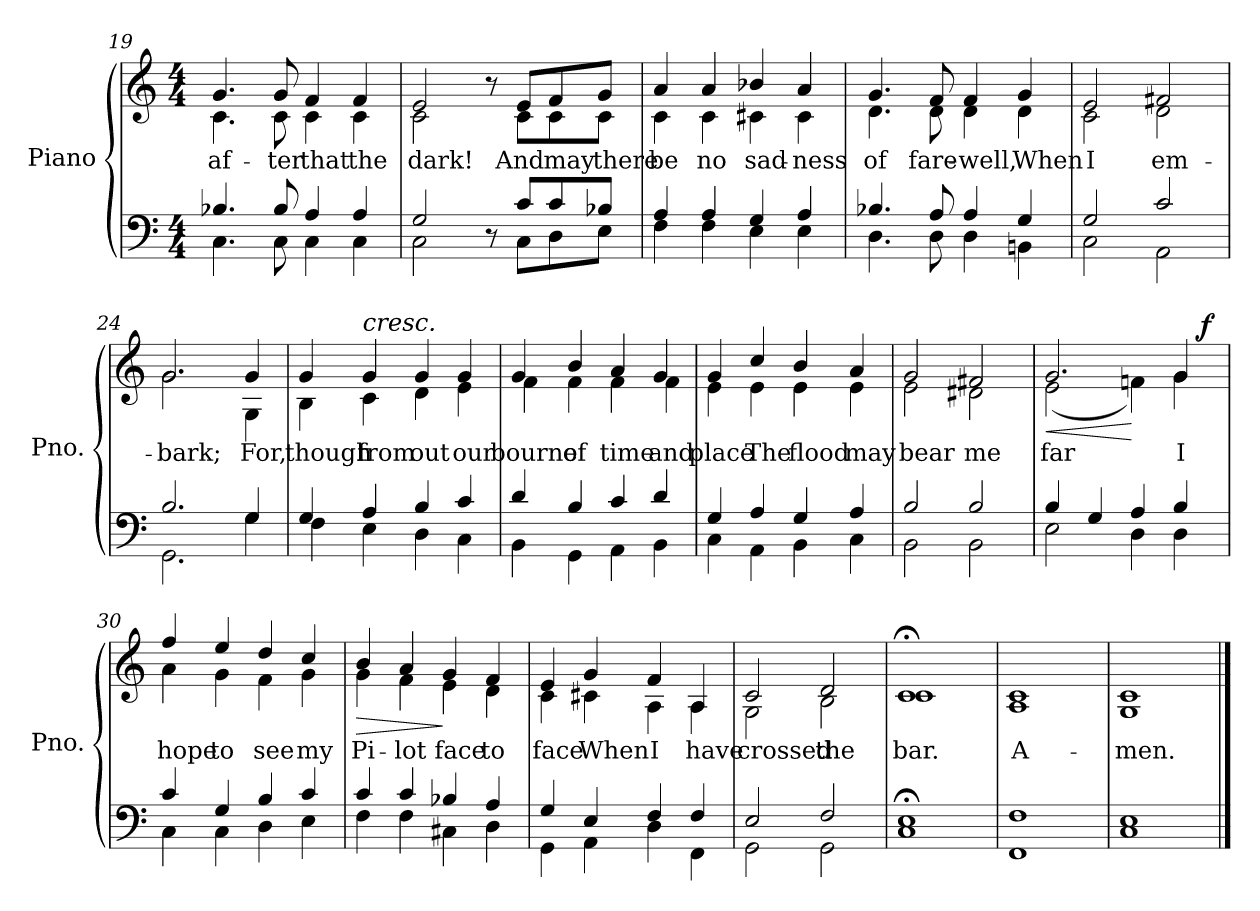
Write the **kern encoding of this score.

**kern	**kern	**text	**dynam
*part1	*part1	*part1	*part1
*staff2	*staff1	*staff1	*staff1/2
*I"Piano	*	*	*
*I'Pno.	*	*	*
!!LO:LB:g=z
*clefF4	*clefG2	*	*
*k[]	*k[]	*	*
*M4/4	*M4/4	*	*
=19	=19	=19	=19
*^	*	*	*
!	!	!	!LO:LY:b	!
*	*	*^	*	*
4.B-X/	4.C\	4.g/	4.c\	af-	.
!	!	!	!	!LO:LY:b	!
8B-/	8C\	8g/	8c\	-ter	.
!	!	!	!	!LO:LY:b	!
4A/	4C\	4f/	4c\	that	.
!	!	!	!	!LO:LY:b	!
4A/	4C\	4f/	4c\	the	.
=20	=20	=20	=20	=20	=20
!	!	!	!	!LO:LY:b	!
2G/	2C\	2e/	2c\	dark!	.
8r	8ryy	8r	8ryy	.	.
!	!	!	!	!LO:LY:b	!
8c/L	8C\L	8e/L	8c\L	And	.
!	!	!	!	!LO:LY:b	!
8c/	8D\	8f/	8c\	may	.
!	!	!	!	!LO:LY:b	!
8B-X/J	8E\J	8g/J	8c\J	there	.
=21	=21	=21	=21	=21	=21
!	!	!	!	!LO:LY:b	!
4A/	4F\	4a/	4c\	be	.
!	!	!	!	!LO:LY:b	!
4A/	4F\	4a/	4c\	no	.
!	!	!	!	!LO:LY:b	!
4G/	4E\	4b-X/	4c#X\	sad-	.
!	!	!	!	!LO:LY:b	!
4A/	4E\	4a/	4c#\	-ness	.
=22	=22	=22	=22	=22	=22
!	!	!	!	!LO:LY:b	!
4.B-X/	4.D\	4.g/	4.d\	of	.
!	!	!	!	!LO:LY:b	!
8A/	8D\	8f/	8d\	fare-	.
!	!	!	!	!LO:LY:b	!
4A/	4D\	4f/	4d\	-well,	.
!	!	!	!	!LO:LY:b	!
4G/	4BBn\	4g/	4d\	When	.
!!LO:LB:g=z	!!
=23	=23	=23	=23	=23	=23
!	!	!	!	!LO:LY:b	!
2G/	2C\	2e/	2c\	I	.
!	!	!	!	!LO:LY:b	!
2c/	2AA\	2f#X/	2d\	em-	.
=24	=24	=24	=24	=24	=24
!	!	!	!	!LO:LY:b	!
2.B/	2.GG\	2.g/	2.g\	-bark;	.
!	!	!	!	!LO:LY:b	!
4G/	4G\	4g/	4G\	For,	.
=25	=25	=25	=25	=25	=25
!	!	!	!	!LO:LY:b	!
4G/	4F\	4g/	4B\	though	.
!	!	!LO:TX:a:i:t=cresc.	!	!	!
!	!	!	!	!LO:LY:b	!
4A/	4E\	4g/	4c\	from	.
!	!	!	!	!LO:LY:b	!
4B/	4D\	4g/	4d\	out	.
!	!	!	!	!LO:LY:b	!
4c/	4C\	4g/	4e\	our	.
=26	=26	=26	=26	=26	=26
!	!	!	!	!LO:LY:b	!
4d/	4BB\	4g/	4f\	bourne	.
!	!	!	!	!LO:LY:b	!
4B/	4GG\	4b/	4f\	of	.
!	!	!	!	!LO:LY:b	!
4c/	4AA\	4a/	4f\	time	.
!	!	!	!	!LO:LY:b	!
4d/	4BB\	4g/	4f\	and	.
!!LO:LB:g=z	!!
=27	=27	=27	=27	=27	=27
!	!	!	!	!LO:LY:b	!
4G/	4C\	4g/	4e\	place	.
!	!	!	!	!LO:LY:b	!
4A/	4AA\	4cc/	4e\	The	.
!	!	!	!	!LO:LY:b	!
4G/	4BB\	4b/	4e\	flood	.
!	!	!	!	!LO:LY:b	!
4A/	4C\	4a/	4e\	may	.
=28	=28	=28	=28	=28	=28
!	!	!	!	!LO:LY:b	!
2B/	2BB\	2g/	2e\	bear	.
!	!	!	!	!LO:LY:b	!
2B/	2BB\	2f#X/	2d#X\	me	.
=29	=29	=29	=29	=29	=29
!	!	!	!	!LO:LY:b	!LO:HP:b
*	*	*	*^	*	*
4B/	2E\	2.g/	(2e\	2..ryy	far	<
4G/	.	.	.	.	.	.
4A/	4D\	.	4fn\)	.	.	[
!	!	!	!	!	!LO:LY:b	!
4B/	4D\	4g/	4g\	.	I	.
!	!	!	!	!	!	!LO:DY:b
.	.	.	.	8ryy	.	f
=30	=30	=30	=30	=30	=30	=30
!	!	!	!	!	!LO:LY:b	!
*	*	*	*v	*v	*	*
4c/	4C\	4ff/	4a\	hope	.
!	!	!	!	!LO:LY:b	!
4G/	4C\	4ee/	4g\	to	.
!	!	!	!	!LO:LY:b	!
4B/	4D\	4dd/	4f\	see	.
!	!	!	!	!LO:LY:b	!
4c/	4E\	4cc/	4g\	my	.
!!LO:LB:g=z	!!
=31	=31	=31	=31	=31	=31
!	!	!	!	!LO:LY:b	!LO:HP:b
4c/	4F\	4b/	4g\	Pi-	>
!	!	!	!	!LO:LY:b	!
4c/	4F\	4a/	4f\	-lot	.
!	!	!	!	!LO:LY:b	!
4B-X/	4C#X\	4g/	4e\	face	]
!	!	!	!	!LO:LY:b	!
4A/	4D\	4f/	4d\	to	.
=32	=32	=32	=32	=32	=32
!	!	!	!	!LO:LY:b	!
4G/	4GG\	4e/	4c\	face	.
!	!	!	!	!LO:LY:b	!
4E/	4AA\	4g/	4c#X\	When	.
!	!	!	!	!LO:LY:b	!
4F/	4D\	4f/	4A\	I	.
!	!	!	!	!LO:LY:b	!
4F/	4FF\	4A/	4A\	have	.
=33	=33	=33	=33	=33	=33
!	!	!	!	!LO:LY:b	!
2E/	2GG\	2c/	2G\	crossed	.
!	!	!	!	!LO:LY:b	!
2F/	2GG\	2d/	2B\	the	.
=34	=34	=34	=34	=34	=34
!	!	!	!	!LO:LY:b	!
1E;<	1C	1c;<	1c	bar.	.
=35	=35	=35	=35	=35	=35
!	!	!	!	!LO:LY:b	!
1F	1FF	1c	1A	A-	.
=36	=36	=36	=36	=36	=36
!	!	!	!	!LO:LY:b	!
1E	1C	1c	1G	-men.	.
*v	*v	*	*	*	*
*	*v	*v	*	*
==	==	==	==
*-	*-	*-	*-
